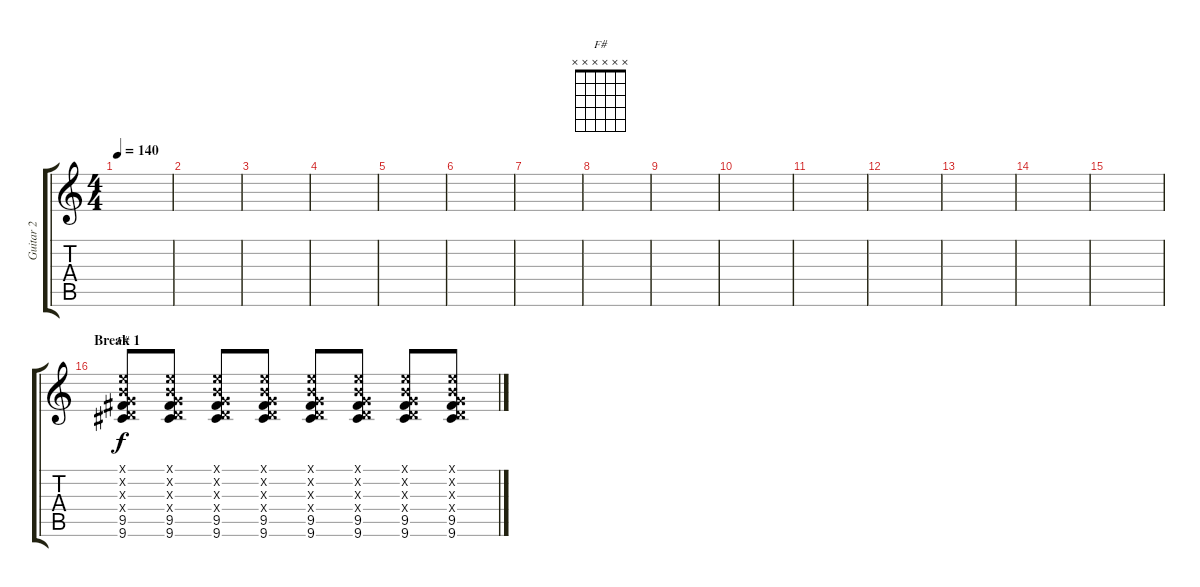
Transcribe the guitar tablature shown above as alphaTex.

\track ("Guitar 2" "Guitar 2") {instrument overdrivenguitar}
\staff {score tabs}
\tuning (E4 B3 G3 D3 A2 E2) {hide}
\chord ("F#" x x x x x x) {firstfret 0}
\ts (4 4)
\tempo 140
\clef g2
\ks c
|
|
|
|
|
|
|
|
|
|
|
|
|
|
|
\section ("" "Break 1")
(0.1{x} 0.2{x} 0.3{x} 0.4{x} 9.5 9.6).8{ch "F#"} (0.1{x} 0.2{x} 0.3{x} 0.4{x} 9.5 9.6).8 (0.1{x} 0.2{x} 0.3{x} 0.4{x} 9.5 9.6).8 (0.1{x} 0.2{x} 0.3{x} 0.4{x} 9.5 9.6).8 (0.1{x} 0.2{x} 0.3{x} 0.4{x} 9.5 9.6).8 (0.1{x} 0.2{x} 0.3{x} 0.4{x} 9.5 9.6).8 (0.1{x} 0.2{x} 0.3{x} 0.4{x} 9.5 9.6).8 (0.1{x} 0.2{x} 0.3{x} 0.4{x} 9.5 9.6).8
